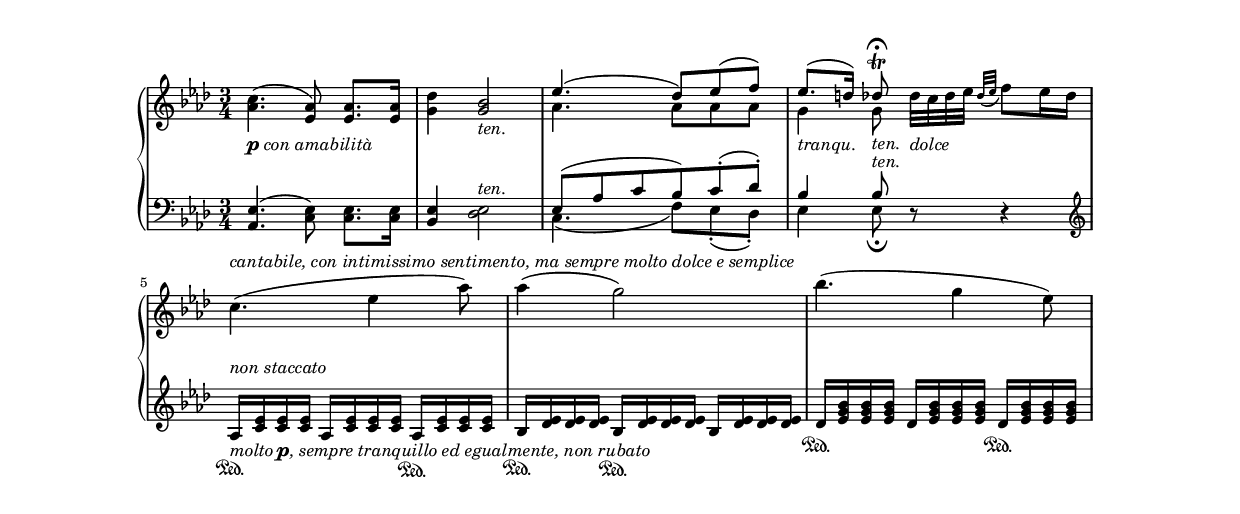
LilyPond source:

\version "2.13.36"
\include "english.ly"
#(set-global-staff-size 15)
\paper {
  line-width = 16\cm
  indent = 0\cm
}


\header {
  lsrtags = "headwords"
  texidoc = ""
  doctitle = "headword"
}

\layout {
  \context {
    \Score
    \override PaperColumn #'keep-inside-line = ##t
    \override NonMusicalPaperColumn #'keep-inside-line = ##t
  }
}

% NR 1.8 Text

% L. v. Beethoven, Op. 110
% Piano sonata 31
% measures 1 - 7

\layout {
  \context {
    \Score
    \override SpacingSpanner #'base-shortest-duration =
    #(ly:make-moment 1 20)
  }
}

\new PianoStaff <<

  % RH staff
  \new Staff {
    \clef treble
    \key af \major
    \time 3/4

    \once \override TextScript #'staff-padding = #4
    <c'' af'>4. (
    _ \markup { \dynamic p \italic { con amabilità } }
    <af' ef'>8 )
    <af' ef'>8. [
    <af' ef'>16 ]

    |

    <df'' g'>4
    <bf' g'>2
    _ \markup { \italic { ten. } }

    |

    <<

      \new Voice {
        \voiceOne
        ef''4. (
        df''8 [ )
        ef'' (
        f'' ) ]

        |

        \once \override TextScript #'staff-padding = #4
        ef''8. (
        _ \markup { \italic { tranqu. } }
        d''16 )
        df''8 \trill \fermata
        _ \markup { \italic { ten. } }
      }

      \new Voice {
        \voiceTwo
        af'4.
        af'8 [
        af'8
        af'8 ]

        |

        g'4
        g'8
      }

    >>

    \oneVoice
    \once \override TextScript #'staff-padding = #4
    df''32
    _ \markup { \italic dolce }
    c''32
    df''32
    ef''32
    \acciaccatura { df''[ ef'' ] }
    f''8
    ef''16
    df''16

    |
    \break
    \overrideProperty "Score.NonMusicalPaperColumn"
    #'line-break-system-details #'((alignment-distances . (12)))

    c''4. (
    ^ \markup \italic { cantabile, con intimissimo sentimento,
      ma sempre molto dolce e semplice }
    ef''4
    af''8 )

    |

    af''4 (
    g''2 )

    |

    bf''4. (
    g''4
    ef''8 )

    |
  }

  % LH
  \new Staff {
    \clef bass
    \key af \major
    \time 3/4

    <ef af,>4. (
    <ef c>8 )
    <ef c>8. [
    <ef c>16 ]

    |

    <ef bf,>4
    <ef df>2 ^ \markup { \italic ten. }

    |

    <<

      \new Voice {
        \voiceOne
        ef8 [ (
        af8
        c'8
        bf8 )
        c'8 ( \staccato
        df'8 ]  ) \staccato

        |

        bf4
        bf8 ^ \markup { \italic ten. }
      }

      \new Voice {
        \voiceTwo
        c4. (
        f8 [ )
        ef8 ( \staccato
        df8 ] ) \staccato

        |

        ef4
        ef8 \fermata
      }

    >>

    \oneVoice
    r8
    r4
    \clef treble

    |

    \override Staff.SustainPedalLineSpanner #'outside-staff-priority = #1000
    \override Staff.SustainPedalLineSpanner #'staff-padding = #7
    \once \override TextScript #'padding = #2
    af16 \sustainOn
    ^ \markup \italic { non staccato }
    _ \markup \italic { molto \concat { \dynamic { p } , } sempre tranquillo
      ed egualmente, non rubato }
    <ef' c'>16
    <ef' c'>16
    <ef' c'>16
    af16
    <ef' c'>16
    <ef' c'>16
    <ef' c'>16
    af16 \sustainOn
    <ef' c'>16
    <ef' c'>16
    <ef' c'>16

    |

    bf16 \sustainOn
    <ef' df'>16
    <ef' df'>16
    <ef' df'>16
    bf16 \sustainOn
    <ef' df'>16
    <ef' df'>16
    <ef' df'>16
    bf16
    <ef' df'>16
    <ef' df'>16
    <ef' df'>16

    |

    \override Staff.SustainPedalLineSpanner #'staff-padding = #4
    df'16 \sustainOn
    <bf' g' ef'>16
    <bf' g' ef'>16
    <bf' g' ef'>16
    df'16
    <bf' g' ef'>16
    <bf' g' ef'>16
    <bf' g' ef'>16
    df'16 \sustainOn
    <bf' g' ef'>16
    <bf' g' ef'>16
    <bf' g' ef'>16

    |
  }

>>
